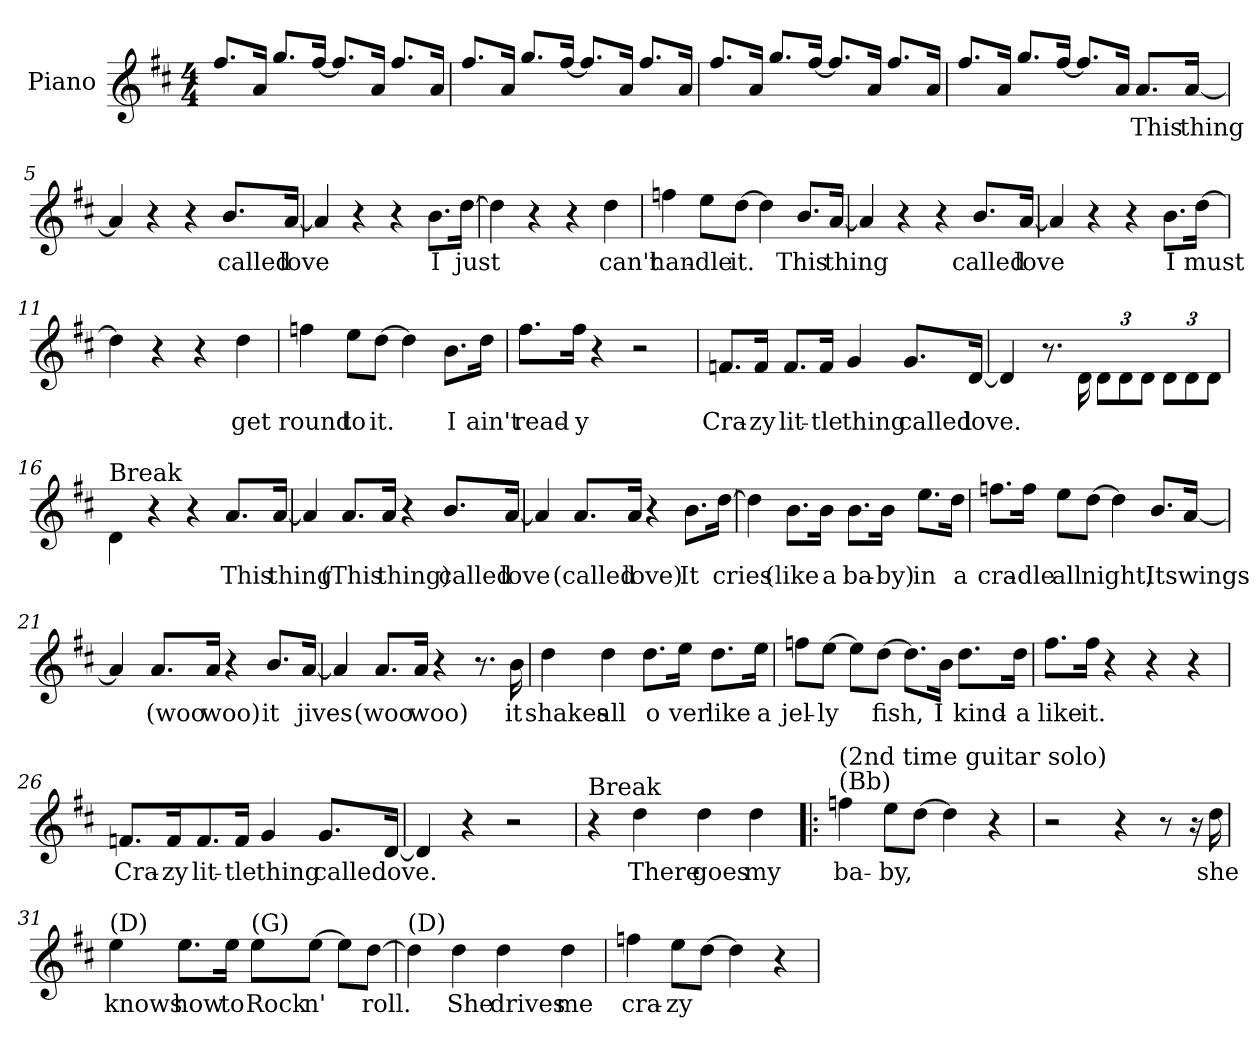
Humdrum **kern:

**kern	**text
*part1	*part1
*staff1	*staff1
*I"Piano	*
*I'Pno	*
*clefG2	*
*k[f#c#]	*
*D:	*
*M4/4	*
=1	=1
8.ff#/L	.
16a/Jk	.
8.gg/L	.
[16ff#/Jk	.
8.ff#/L]	.
16a/Jk	.
8.ff#/L	.
16a/Jk	.
=2	=2
8.ff#/L	.
16a/Jk	.
8.gg/L	.
[16ff#/Jk	.
8.ff#/L]	.
16a/Jk	.
8.ff#/L	.
16a/Jk	.
=3	=3
8.ff#/L	.
16a/Jk	.
8.gg/L	.
[16ff#/Jk	.
8.ff#/L]	.
16a/Jk	.
8.ff#/L	.
16a/Jk	.
=4	=4
8.ff#/L	.
16a/Jk	.
8.gg/L	.
[16ff#/Jk	.
8.ff#/L]	.
16a/Jk	.
8.a/L	This
[16a/Jk	thing
!!LO:LB:g=z
=5	=5
4a/]	.
4r	.
4r	.
8.b/L	called
[16a/Jk	love
=6	=6
4a/]	.
4r	.
4r	.
8.b\L	I
[16dd\Jk	just
=7	=7
4dd\]	.
4r	.
4r	.
4dd\	can't
=8	=8
4ffn\	han-
8ee\L	-dle
[8dd\J	it.
4dd\]	.
8.b/L	This
[16a/Jk	thing
!!LO:LB:g=z
=9	=9
4a/]	.
4r	.
4r	.
8.b/L	called
[16a/Jk	love
=10	=10
4a/]	.
4r	.
4r	.
8.b\L	I
[16dd\Jk	must
=11	=11
4dd\]	.
4r	.
4r	.
4dd\	get
=12	=12
4ffn\	round
8ee\L	to
[8dd\J	it.
4dd\]	.
8.b\L	I
16dd\Jk	ain't
!!LO:LB:g=z
=13	=13
8.ff#\L	read-
16ff#\Jk	-y
4r	.
2r	.
=14	=14
8.fn/L	Cra-
16f/Jk	-zy
8.f/L	lit-
16f/Jk	-tle
4g/	thing
8.g/L	called
[16d/Jk	love.
=15	=15
4d/]	.
8.r	.
16d\	.
*Xbrackettup	*
12d\L	.
12d\	.
12d\J	.
12d\L	.
12d\	.
12d\J	.
=16	=16
!LO:TX:a:t=Break	!
4d\	.
4r	.
4r	.
8.a/L	This
[16a/Jk	thing
!!LO:LB:g=z
=17	=17
4a/]	.
8.a/L	(This
16a/Jk	thing)
4r	.
8.b/L	called
[16a/Jk	love
=18	=18
4a/]	.
8.a/L	(called
16a/Jk	love)
4r	.
8.b\L	It
[16dd\Jk	cries
=19	=19
4dd\]	.
8.b\L	(like
16b\Jk	a
8.b\L	ba-
16b\Jk	-by)
8.ee\L	in
16dd\Jk	a
=20	=20
8.ffn\L	cra-
16ff\Jk	-dle
8ee\L	all
[8dd\J	night,
4dd\]	.
8.b/L	It
[16a/Jk	swings
!!LO:LB:g=z
=21	=21
4a/]	.
8.a/L	(woo
16a/Jk	woo)
4r	.
8.b/L	it
[16a/Jk	jives
=22	=22
4a/]	.
8.a/L	(woo
16a/Jk	woo)
4r	.
8.r	.
16b\	it
=23	=23
4dd\	shakes
4dd\	all
8.dd\L	o
16ee\Jk	ver
8.dd\L	like
16ee\Jk	a
=24	=24
8ffn\L	jel-
[8ee\J	-ly
8ee\L]	.
[8dd\J	fish,
8.dd\L]	.
16b\Jk	I
8.dd\L	kind-
16dd\Jk	-a
!!LO:LB:g=z
=25	=25
8.ff#\L	like
16ff#\Jk	it.
4r	.
4r	.
4r	.
=26	=26
8.fn/L	Cra-
16f/K	-zy
8.f/	lit-
16f/Jk	-tle
4g/	thing
8.g/L	called
[16d/Jk	love.
=27	=27
4d/]	.
4r	.
2r	.
=28	=28
!LO:TX:a:t=Break	!
4r	.
4dd\	There
4dd\	goes
4dd\	my
!!LO:PB:g=z
=29!|:	=29!|:
!LO:TX:a:t=(Bb)	!
!LO:TX:a:t=(2nd time  guitar solo)	!
4ffn\	ba-
8ee\L	-by,
[8dd\J	.
4dd\]	.
4r	.
=30	=30
2r	.
4r	.
8r	.
16r	.
16dd\	she
=31	=31
!LO:TX:a:t=(D)	!
4ee\	knows
8.ee\L	how
16ee\Jk	to
!LO:TX:a:t=(G)	!
8ee\L	Rock
[8ee\J	n'
8ee\L]	.
[8dd\J	roll.
=32	=32
!LO:TX:a:t=(D)	!
4dd\]	.
4dd\	She
4dd\	drives
4dd\	me
!!LO:LB:g=z
=33	=33
4ffn\	cra-
8ee\L	-zy
[8dd\J	.
4dd\]	.
4r	.
=	=
*-	*-
